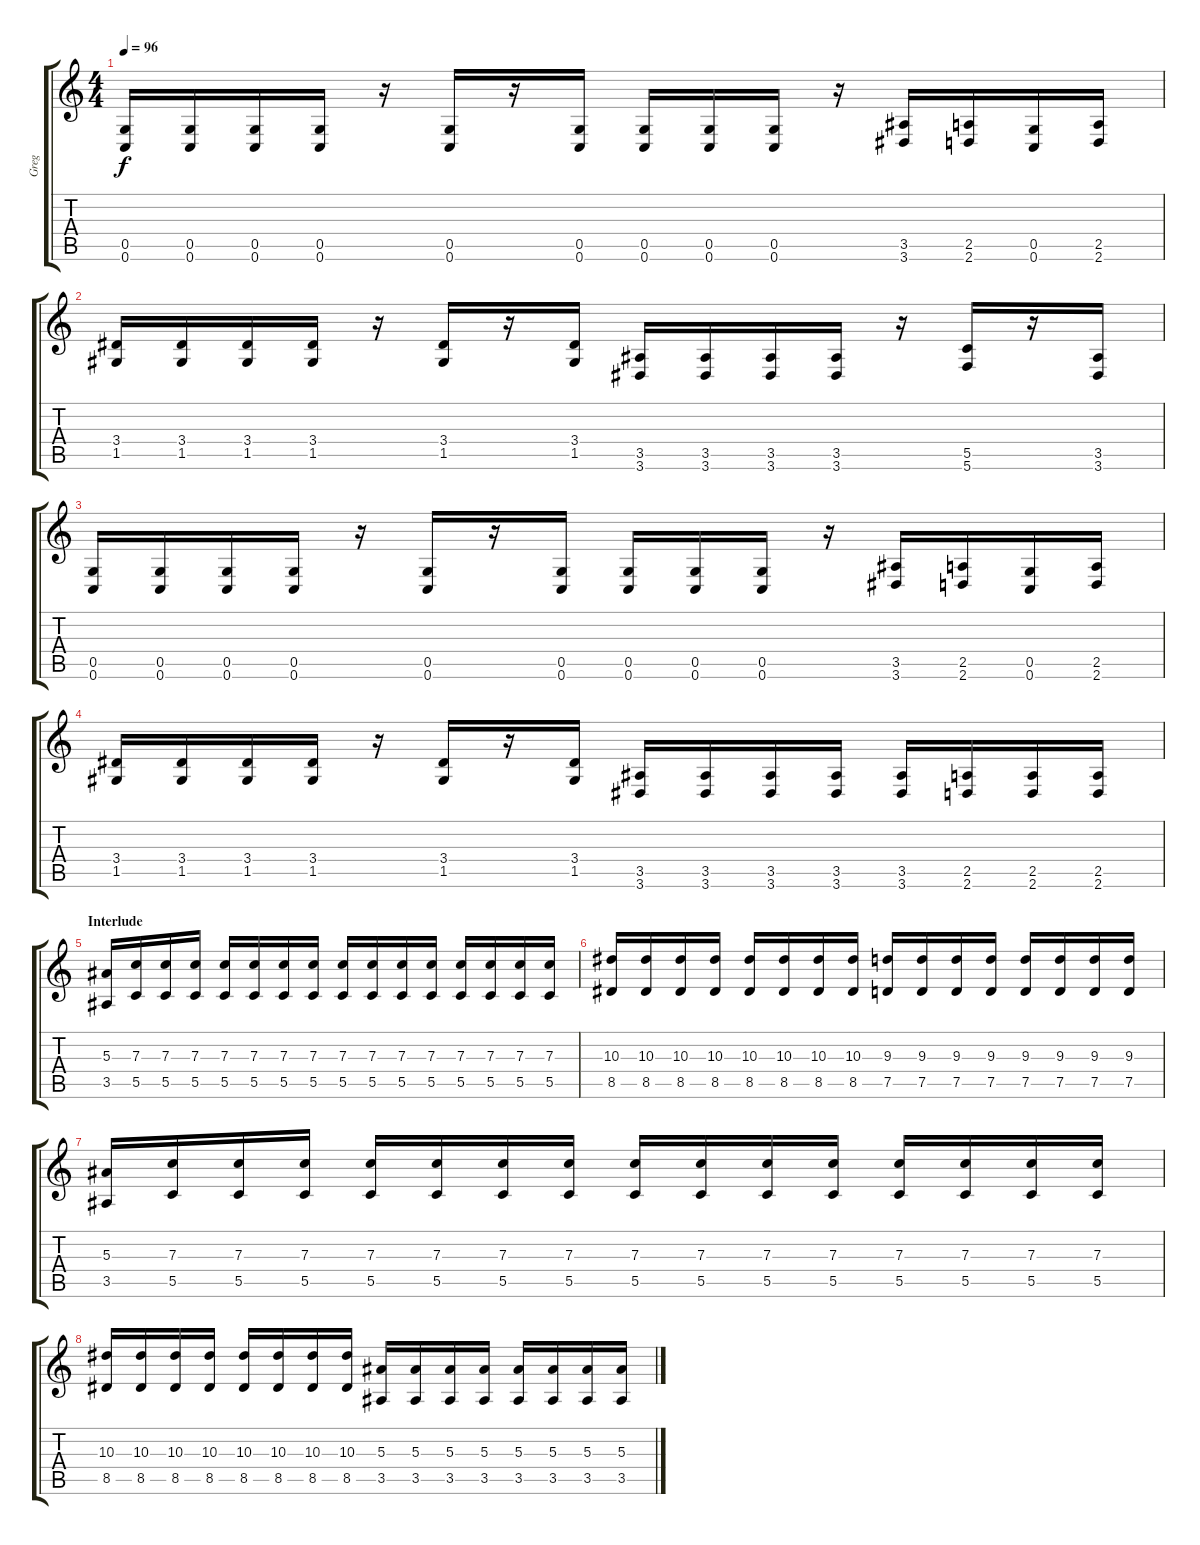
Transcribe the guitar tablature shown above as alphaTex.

\track ("Greg" "Greg") {instrument distortionguitar}
\staff {score tabs}
\tuning (D4 A3 F3 C3 G2 C2) {hide}
\ts (4 4)
\tempo 96
\clef g2
\ks c
(0.5 0.6).16{dy f} (0.5 0.6).16 (0.5 0.6).16 (0.5 0.6).16 r.16 (0.5 0.6).16 r.16 (0.5 0.6).16 (0.5 0.6).16 (0.5 0.6).16 (0.5 0.6).16 r.16 (3.5 3.6).16 (2.5 2.6).16 (0.5 0.6).16 (2.5 2.6).16 |
(3.4 1.5).16 (3.4 1.5).16 (3.4 1.5).16 (3.4 1.5).16 r.16 (3.4 1.5).16 r.16 (3.4 1.5).16 (3.5 3.6).16 (3.5 3.6).16 (3.5 3.6).16 (3.5 3.6).16 r.16 (5.5 5.6).16 r.16 (3.5 3.6).16 |
(0.5 0.6).16 (0.5 0.6).16 (0.5 0.6).16 (0.5 0.6).16 r.16 (0.5 0.6).16 r.16 (0.5 0.6).16 (0.5 0.6).16 (0.5 0.6).16 (0.5 0.6).16 r.16 (3.5 3.6).16 (2.5 2.6).16 (0.5 0.6).16 (2.5 2.6).16 |
(3.4 1.5).16 (3.4 1.5).16 (3.4 1.5).16 (3.4 1.5).16 r.16 (3.4 1.5).16 r.16 (3.4 1.5).16 (3.5 3.6).16 (3.5 3.6).16 (3.5 3.6).16 (3.5 3.6).16 (3.5 3.6).16 (2.5 2.6).16 (2.5 2.6).16 (2.5 2.6).16 |
\section ("" "Interlude")
(5.3 3.5).16 (7.3 5.5).16 (7.3 5.5).16 (7.3 5.5).16 (7.3 5.5).16 (7.3 5.5).16 (7.3 5.5).16 (7.3 5.5).16 (7.3 5.5).16 (7.3 5.5).16 (7.3 5.5).16 (7.3 5.5).16 (7.3 5.5).16 (7.3 5.5).16 (7.3 5.5).16 (7.3 5.5).16 |
(10.3 8.5).16 (10.3 8.5).16 (10.3 8.5).16 (10.3 8.5).16 (10.3 8.5).16 (10.3 8.5).16 (10.3 8.5).16 (10.3 8.5).16 (9.3 7.5).16 (9.3 7.5).16 (9.3 7.5).16 (9.3 7.5).16 (9.3 7.5).16 (9.3 7.5).16 (9.3 7.5).16 (9.3 7.5).16 |
(5.3 3.5).16 (7.3 5.5).16 (7.3 5.5).16 (7.3 5.5).16 (7.3 5.5).16 (7.3 5.5).16 (7.3 5.5).16 (7.3 5.5).16 (7.3 5.5).16 (7.3 5.5).16 (7.3 5.5).16 (7.3 5.5).16 (7.3 5.5).16 (7.3 5.5).16 (7.3 5.5).16 (7.3 5.5).16 |
(10.3 8.5).16 (10.3 8.5).16 (10.3 8.5).16 (10.3 8.5).16 (10.3 8.5).16 (10.3 8.5).16 (10.3 8.5).16 (10.3 8.5).16 (5.3 3.5).16 (5.3 3.5).16 (5.3 3.5).16 (5.3 3.5).16 (5.3 3.5).16 (5.3 3.5).16 (5.3 3.5).16 (5.3 3.5).16
